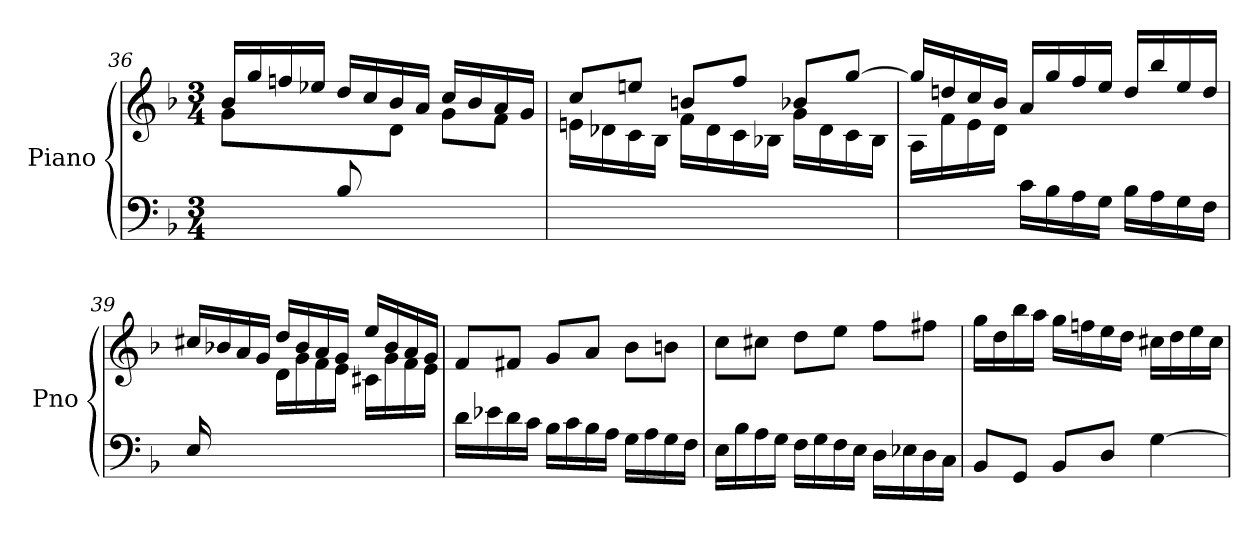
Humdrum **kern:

**kern	**kern
*part1	*part1
*staff2	*staff1
*I"Piano	*
*I'Pno	*
*clefF4	*clefG2
*k[b-]	*k[b-]
*M3/4	*M3/4
=36	=36
*	*^
8ryy	16b-/LL	8g\L
.	16gg/	.
8G/J	16ffn/	4ryy
.	16ee-X/JJ	.
8B-/L	16dd/LL	.
.	16cc/	.
4.ryy	16b-/	8d\J
.	16a/JJ	.
.	16cc/LL	8g\L
.	16b-/	.
.	16a/	8f\J
.	16g/JJ	.
!!LO:LB:g=z	!!
=37	=37	=37
2.ryy	8cc/L	16en\LL
.	.	16d-X\
.	8een/J	16c\
.	.	16B-\JJ
.	8bn/L	16f\LL
.	.	16d-\
.	8ff/J	16c\
.	.	16B-X\JJ
.	8b-X/L	16g\LL
.	.	16d-\
.	[8gg/J	16c\
.	.	16B-\JJ
=38	=38	=38
4ryy	16gg/LL]	16A\LL
.	16ddn/	16f\
.	16cc/	16e\
.	16b-/JJ	16d\JJ
16c\LL	16a/LL	2ryy
16B-\	16gg/	.
16A\	16ff/	.
16G\JJ	16ee/JJ	.
16B-\LL	16dd/LL	.
16A\	16bb-/	.
16G\	16ee/	.
16F\JJ	16dd/JJ	.
=39	=39	=39
16E/LL	16cc#X/LL	16ryy
2ryy	16b-X/	16g\
.	16a/	16f\
.	16g/JJ	16e\JJ
.	16dd/LL	16d\LL
.	16b-/	16g\
.	16a/	16f\
.	16g/JJ	16e\JJ
.	16ee/LL	16c#X\LL
8.ryy	16b-/	16g\
.	16a/	16f\
.	16g/JJ	16e\JJ
*	*v	*v
!!LO:PB:g=z
=40	=40
16d\LL	8f/L
16e-X\	.
16d\	8f#X/J
16c\JJ	.
16B-\LL	8g/L
16c\	.
16B-\	8a/J
16A\JJ	.
16G\LL	8b-\L
16A\	.
16G\	8bn\J
16F\JJ	.
!!LO:LB:g=z
=41	=41
16E\LL	8cc\L
16B-\	.
16A\	8cc#X\J
16G\JJ	.
16F\LL	8dd\L
16G\	.
16F\	8ee\J
16E\JJ	.
16D\LL	8ff\L
16E-X\	.
16D\	8ff#X\J
16C\JJ	.
=42	=42
8BB-/L	16gg\LL
.	16dd\
8GG/J	16bb-\
.	16aa\JJ
8BB-/L	16gg\LL
.	16ffn\
8D/J	16ee\
.	16dd\JJ
[4G\	16cc#X\LL
.	16dd\
.	16ee\
.	16cc#\JJ
=	=
*-	*-
